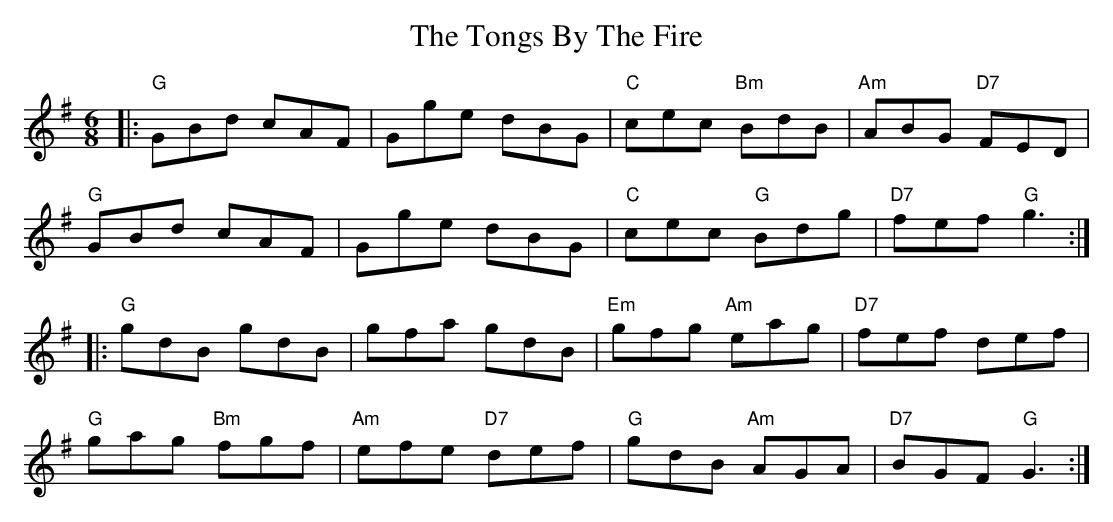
X:1
T: The Tongs By The Fire
M: 6/8
L: 1/8
K: Gmaj
|:"G"GBd cAF|Gge dBG|"C"cec "Bm"BdB|"Am"ABG "D7"FED|
"G"GBd cAF|Gge dBG|"C"cec "G"Bdg| "D7"fef "G"g3:|
|:"G"gdB gdB|gfa gdB|"Em"gfg "Am"eag|"D7"fef def|
"G"gag "Bm"fgf|"Am"efe "D7"def|"G"gdB "Am"AGA| "D7"BGF "G"G3:|
